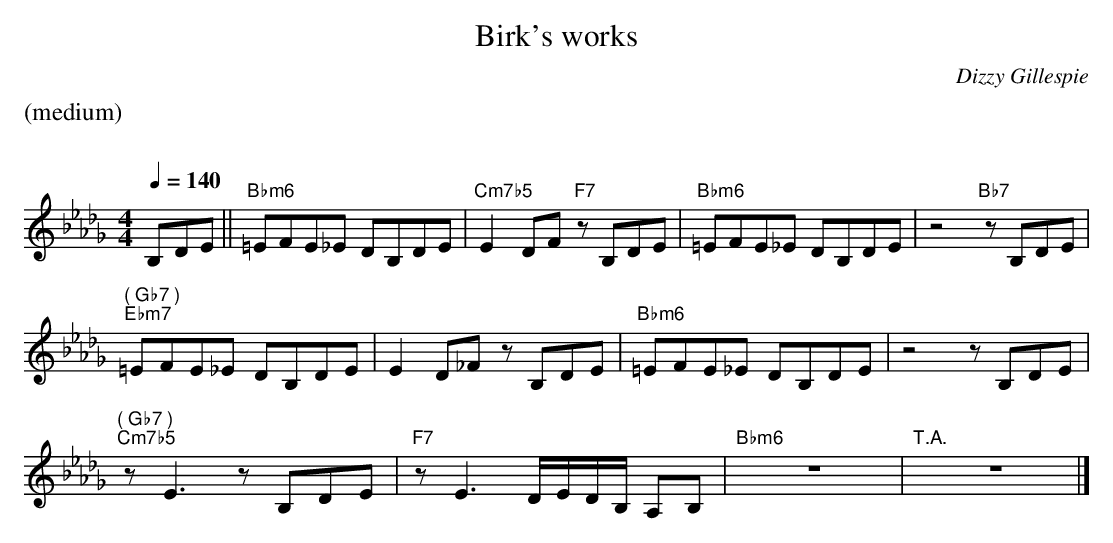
X:1
T:Birk's works
M:4/4
L:1/8
C:Dizzy Gillespie
Q:1/4=140
%%staves (chords melody)
K:Bbm
%%text (medium)
%%vskip 20
V:chords
x3 || "Bbm6"x4 x4 | "Cm7b5"x4 "F7"x4 | "Bbm6"x4 x4 | x4 "Bb7"x4 |
"( Gb7 )" "Ebm7"x4 x4 | x4 x4 | "Bbm6"x4 x4 | x4 x4 |
"( Gb7 )" "Cm7b5"x4 x4 | "F7"x4 x4 | "Bbm6"x4 x4 | "T.A."x4 x4 |]
V:melody
B,DE || =EFE_E  DB,DE | E2DF zB,DE | =EFE_E  DB,DE | z4 zB,DE |
 =EFE_E DB,DE | E2D_F zB,DE | =EFE_E DB,DE | z4 zB,DE |
 zE3 zB,DE | zE3 D/E/D/B,/ A,B, | z8 | z8 |]
